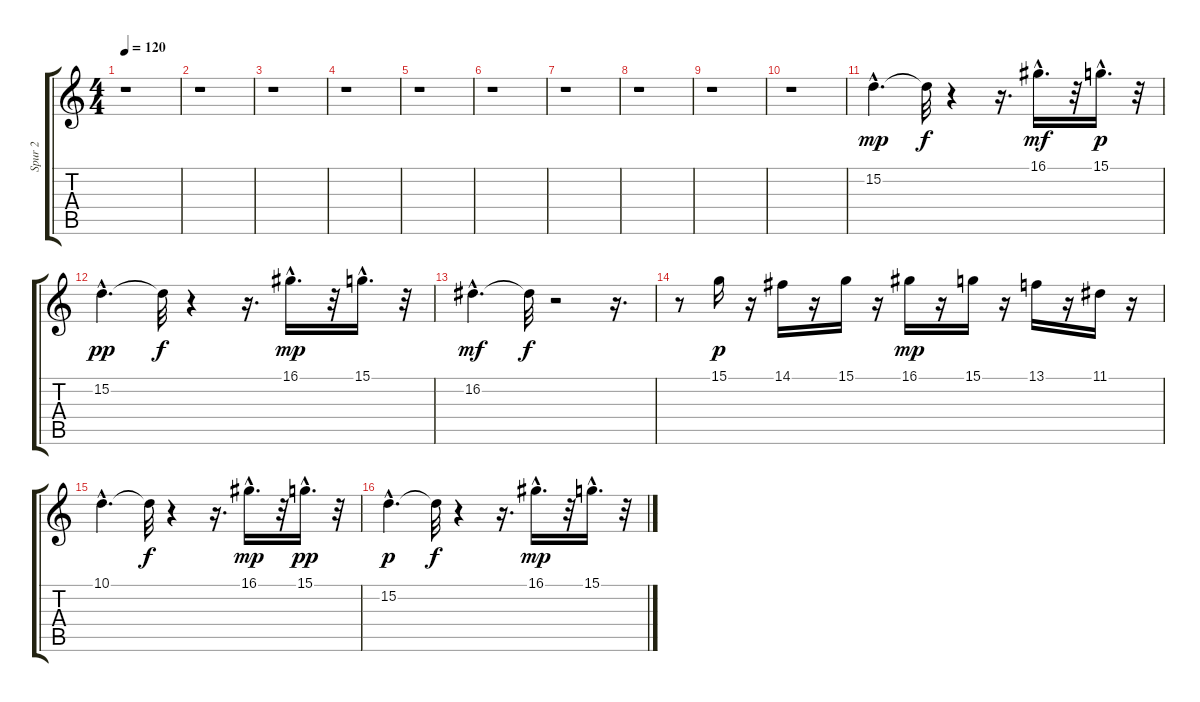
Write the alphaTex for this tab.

\track ("Spur 2" "Spur 2") {instrument pad1newage}
\staff {score tabs}
\tuning (E4 B3 G3 D3 A2 E2) {hide}
\ts (4 4)
\tempo 120
\clef g2
\ks c
r.1{dy mp} |
r.1 |
r.1 |
r.1 |
r.1 |
r.1 |
r.1 |
r.1 |
r.1 |
r.1 |
15.2{hac}.4{d} 15.2{t}.32{dy f} r.4 r.16{d} 16.1{hac}.16{d dy mf} r.32 15.1{hac}.16{d dy p} r.32 |
15.2{hac}.4{d dy pp} 15.2{t}.32{dy f} r.4 r.16{d} 16.1{hac}.16{d dy mp} r.32 15.1{hac}.16{d} r.32 |
16.2{hac}.4{d dy mf} 16.2{t}.32{dy f} r.2 r.16{d} |
r.8 15.1.16{dy p instrument pad1newage} r.16 14.1.16 r.16 15.1.16 r.16 16.1.16{dy mp} r.16 15.1.16 r.16 13.1.16 r.16 11.1.16 r.16 |
10.1{hac}.4{d} 10.1{t}.32{dy f} r.4 r.16{d} 16.1{hac}.16{d dy mp} r.32 15.1{hac}.16{d dy pp} r.32 |
15.2{hac}.4{d dy p} 15.2{t}.32{dy f} r.4 r.16{d} 16.1{hac}.16{d dy mp} r.32 15.1{hac}.16{d} r.32
